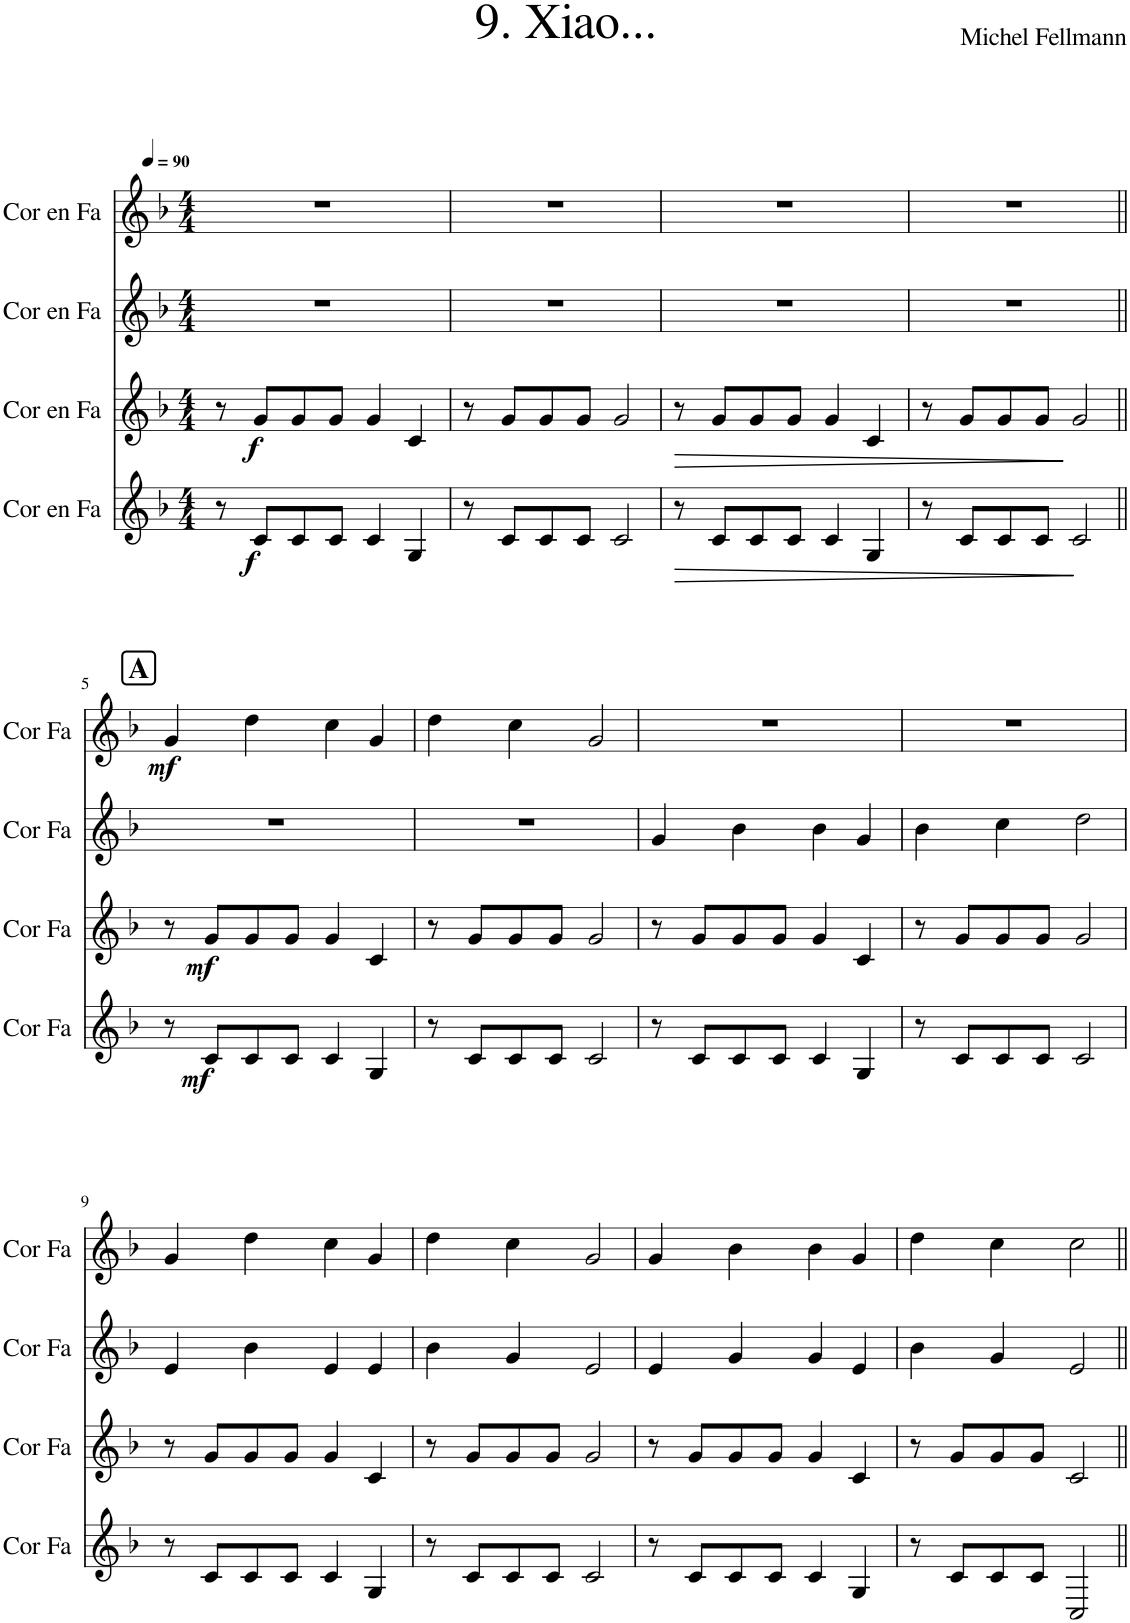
**kern	**dynam	**kern	**dynam	**kern	**kern	**dynam
*part4	*part4	*part3	*part3	*part2	*part1	*part1
*staff4	*staff4	*staff3	*staff3	*staff2	*staff1	*staff1
*I"Cor en Fa	*	*I"Cor en Fa	*	*I"Cor en Fa	*I"Cor en Fa	*
*I'Cor Fa	*	*I'Cor Fa	*	*I'Cor Fa	*I'Cor Fa	*
*clefG2	*	*clefG2	*	*clefG2	*clefG2	*
*Trd4c7	*	*Trd4c7	*	*Trd4c7	*Trd4c7	*
*k[b-]	*	*k[b-]	*	*k[b-]	*k[b-]	*
*M4/4	*	*M4/4	*	*M4/4	*M4/4	*
*MM90	*	*MM90	*	*MM90	*MM90	*
=1	=1	=1	=1	=1	=1	=1
8r	.	8r	.	1r	1r	.
!	!LO:DY:b	!	!LO:DY:b	!	!	!
8c/L	f	8g/L	f	.	.	.
8c/	.	8g/	.	.	.	.
8c/J	.	8g/J	.	.	.	.
4c/	.	4g/	.	.	.	.
4G/	.	4c/	.	.	.	.
=2	=2	=2	=2	=2	=2	=2
8r	.	8r	.	1r	1r	.
8c/L	.	8g/L	.	.	.	.
8c/	.	8g/	.	.	.	.
8c/J	.	8g/J	.	.	.	.
2c/	.	2g/	.	.	.	.
=3	=3	=3	=3	=3	=3	=3
!	!LO:HP:b	!	!LO:HP:b	!	!	!
8r	>	8r	>	1r	1r	.
8c/L	.	8g/L	.	.	.	.
8c/	.	8g/	.	.	.	.
8c/J	.	8g/J	.	.	.	.
4c/	.	4g/	.	.	.	.
4G/	.	4c/	.	.	.	.
.	]	.	]	.	.	.
=4	=4	=4	=4	=4	=4	=4
8r	.	8r	.	1r	1r	.
8c/L	.	8g/L	.	.	.	.
8c/	.	8g/	.	.	.	.
8c/J	.	8g/J	.	.	.	.
2c/	.	2g/	.	.	.	.
!!LO:LB:g=z
!!LO:REH:place=s1:a:B:cj:fs=14:t=A
=5||	=5||	=5||	=5||	=5||	=5||	=5||
!	!	!	!	!	!	!LO:DY:b
8r	.	8r	.	1r	4g/	mf
!	!LO:DY:b	!	!LO:DY:b	!	!	!
8c/L	mf	8g/L	mf	.	.	.
8c/	.	8g/	.	.	4dd\	.
8c/J	.	8g/J	.	.	.	.
4c/	.	4g/	.	.	4cc\	.
4G/	.	4c/	.	.	4g/	.
=6	=6	=6	=6	=6	=6	=6
8r	.	8r	.	1r	4dd\	.
8c/L	.	8g/L	.	.	.	.
8c/	.	8g/	.	.	4cc\	.
8c/J	.	8g/J	.	.	.	.
2c/	.	2g/	.	.	2g/	.
=7	=7	=7	=7	=7	=7	=7
8r	.	8r	.	4g/	1r	.
8c/L	.	8g/L	.	.	.	.
8c/	.	8g/	.	4b-\	.	.
8c/J	.	8g/J	.	.	.	.
4c/	.	4g/	.	4b-\	.	.
4G/	.	4c/	.	4g/	.	.
=8	=8	=8	=8	=8	=8	=8
8r	.	8r	.	4b-\	1r	.
8c/L	.	8g/L	.	.	.	.
8c/	.	8g/	.	4cc\	.	.
8c/J	.	8g/J	.	.	.	.
2c/	.	2g/	.	2dd\	.	.
!!LO:LB:g=z
=9	=9	=9	=9	=9	=9	=9
8r	.	8r	.	4e/	4g/	.
8c/L	.	8g/L	.	.	.	.
8c/	.	8g/	.	4b-\	4dd\	.
8c/J	.	8g/J	.	.	.	.
4c/	.	4g/	.	4e/	4cc\	.
4G/	.	4c/	.	4e/	4g/	.
=10	=10	=10	=10	=10	=10	=10
8r	.	8r	.	4b-\	4dd\	.
8c/L	.	8g/L	.	.	.	.
8c/	.	8g/	.	4g/	4cc\	.
8c/J	.	8g/J	.	.	.	.
2c/	.	2g/	.	2e/	2g/	.
=11	=11	=11	=11	=11	=11	=11
8r	.	8r	.	4e/	4g/	.
8c/L	.	8g/L	.	.	.	.
8c/	.	8g/	.	4g/	4b-\	.
8c/J	.	8g/J	.	.	.	.
4c/	.	4g/	.	4g/	4b-\	.
4G/	.	4c/	.	4e/	4g/	.
=12	=12	=12	=12	=12	=12	=12
8r	.	8r	.	4b-\	4dd\	.
8c/L	.	8g/L	.	.	.	.
8c/	.	8g/	.	4g/	4cc\	.
8c/J	.	8g/J	.	.	.	.
2C/	.	2c/	.	2e/	2cc\	.
=||	=||	=||	=||	=||	=||	=||
*-	*-	*-	*-	*-	*-	*-
